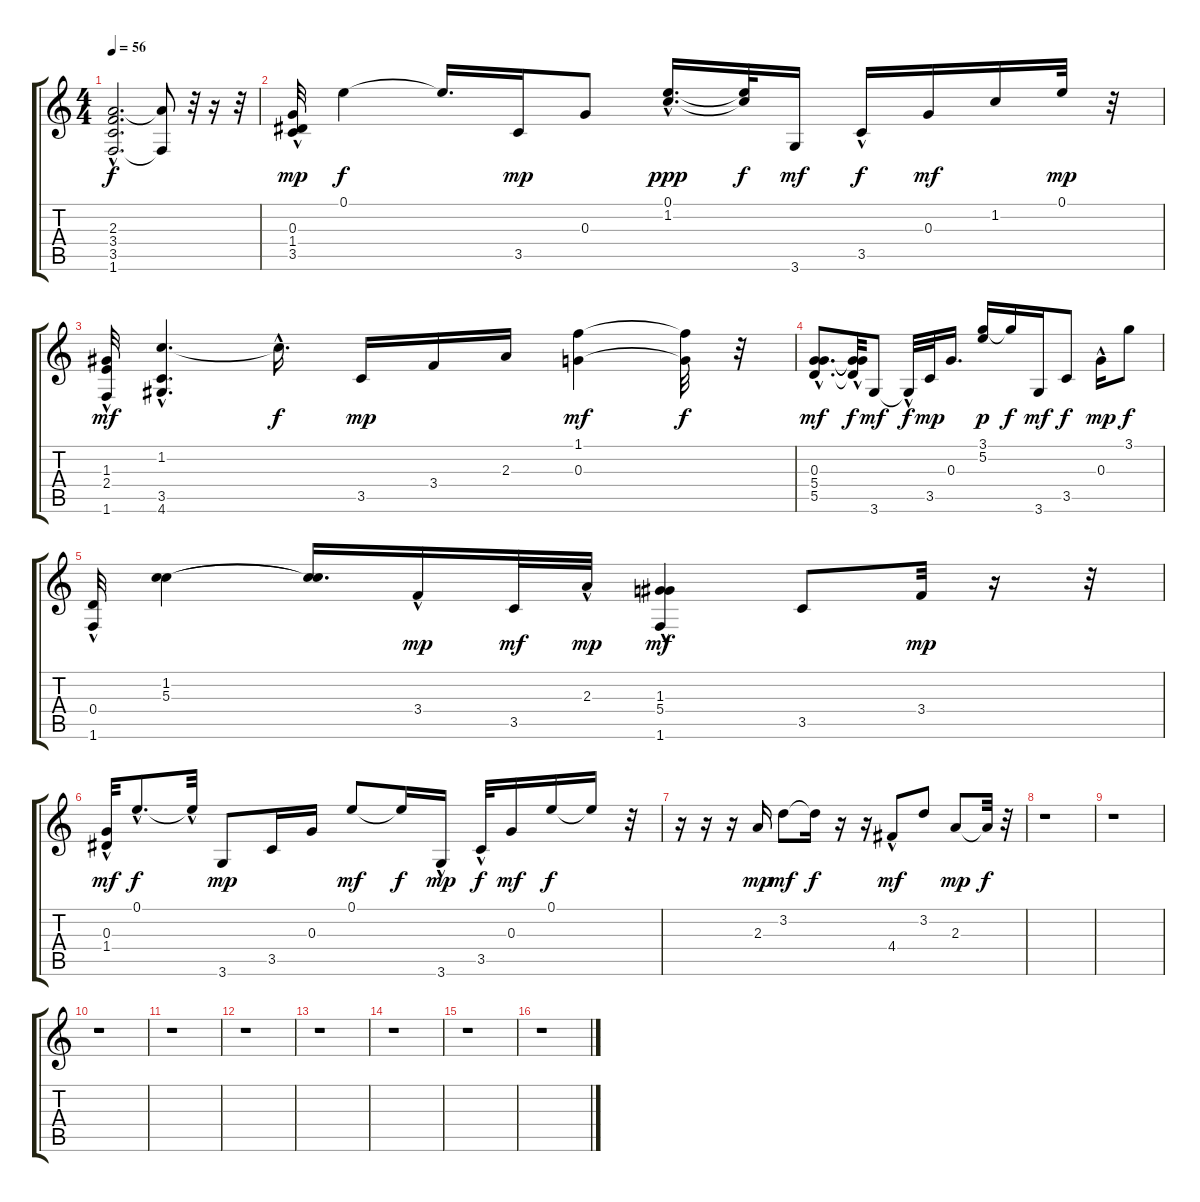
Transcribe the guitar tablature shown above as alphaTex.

\track "" {instrument acousticguitarsteel}
\staff {score tabs}
\tuning (E4 B3 G3 D3 A2 E2) {hide}
\ts (4 4)
\tempo 56
\clef g2
\ks c
(2.3{hac} 3.4 3.5 1.6{hac}).2{d dy f} (2.3{t} 1.6{t}).8 r.32 r.16 r.32 |
(0.3 1.4{hac} 3.5{hac}).32{dy mp} 0.1.4{dy f} 0.1{t}.16{d} 3.5.16{dy mp} 0.3.8 (0.1{hac} 1.2{hac}).16{d dy ppp} (0.1{t} 1.2{t}).32{dy f} 3.6.16{dy mf} 3.5{hac}.16{dy f} 0.3.16{dy mf} 1.2.16 0.1.32{dy mp} r.32 |
(1.3 2.4 1.6{hac}).32{dy mf} (1.2{hac} 3.5 4.6).4{d} 1.2{hac t}.16{d dy f} 3.5.16{dy mp} 3.4.16 2.3.16 (1.1 0.3).4{dy mf} (1.1{t} 0.3{t}).32{dy f} r.32 |
(0.3{hac} 5.4{hac} 5.5{hac}).8{d dy mf} (0.3{t} 5.4{t} 5.5{hac t}).32{dy f} 3.6.8{dy mf} 3.6{hac t}.32{dy f} 3.5.32{dy mp} 0.3.16{d} (3.1 5.2).16{dy p} 3.1{t}.16{dy f} 3.6.16{dy mf} 3.5.8{dy f} 0.3{hac}.16{dy mp} 3.1.8{dy f} |
(0.4{hac} 1.6).32 (1.2 5.3).4 (1.2{t} 5.3{t}).16{d} 3.4{hac}.16{dy mp} 3.5.32{dy mf} 2.3{hac}.32{dy mp} (1.3{hac} 5.4{hac} 1.6).4{dy mf} 3.5.8 3.4.32{dy mp} r.16 r.32 |
(0.3{hac} 1.4{hac}).32{dy mf} 0.1{hac}.8{d dy f} 0.1{hac t}.32 3.6.8{dy mp} 3.5.16 0.3.16 0.1.8{dy mf} 0.1{t}.16{dy f} 3.6{hac}.16{dy mp} 3.5{hac}.32{dy f} 0.3.16{dy mf} 0.1.16{dy f} 0.1{t}.16 r.32 |
r.16 r.16 r.16 2.3.16{dy mp} 3.2.8{dy mf} 3.2{t}.16{dy f} r.16 r.16 4.4{hac}.8{dy mf} 3.2.8 2.3.8{dy mp} 2.3{t}.32{dy f} r.32 |
r.1 |
r.1 |
r.1 |
r.1 |
r.1 |
r.1 |
r.1 |
r.1 |
r.1
